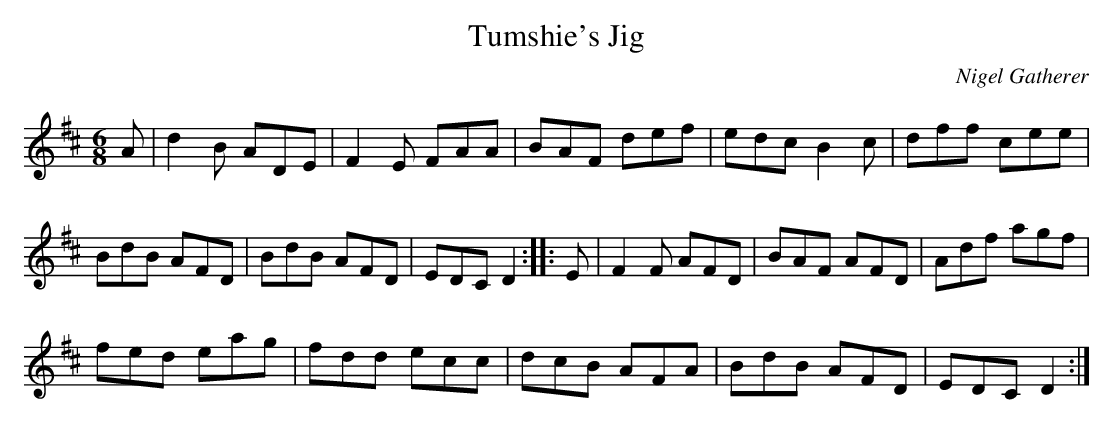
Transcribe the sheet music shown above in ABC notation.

X:1
T:Tumshie's Jig
C:Nigel Gatherer
M:6/8
L:1/8
K:D
A | d2 B ADE | F2 E FAA | BAF def | edc B2 c | dff cee |
BdB AFD | BdB AFD | EDC D2 :: E | F2 F AFD | BAF AFD | Adf agf |
fed eag | fdd ecc | dcB AFA | BdB AFD | EDC D2 :|]
